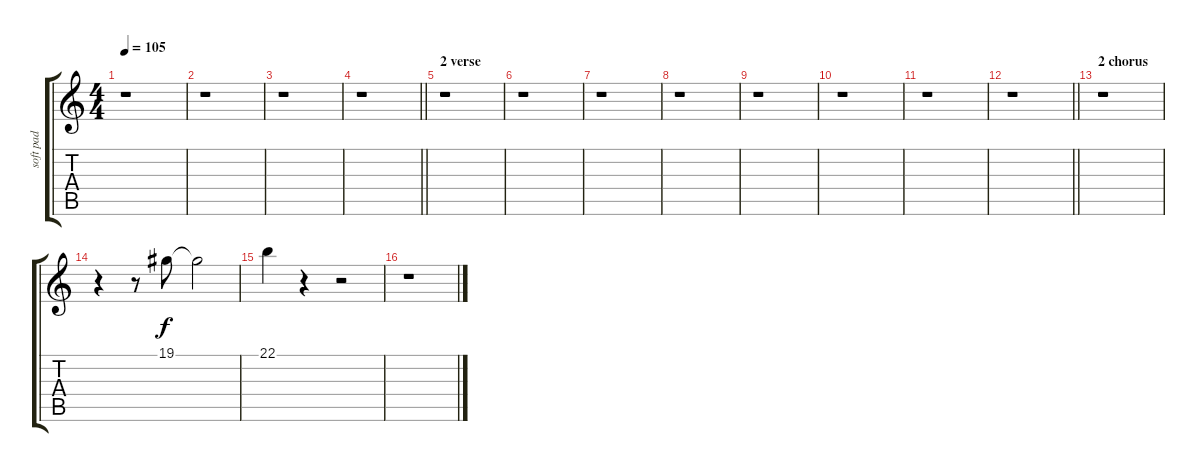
\track ("soft pad" "soft pad") {instrument pad2warm}
\staff {score tabs}
\tuning (Db4 Ab3 E3 B2 Gb2 Db2) {hide}
\ts (4 4)
\tempo 105
\clef g2
\ks c
r.1{dy f} |
r.1 |
r.1 |
\barLineRight lightlight
r.1 |
\section ("" "2 verse")
r.1 |
r.1 |
r.1 |
r.1 |
r.1 |
r.1 |
r.1 |
\barLineRight lightlight
r.1 |
\section ("" "2 chorus")
r.1 |
r.4 r.8 19.1.8 19.1{t}.2 |
22.1.4 r.4 r.2 |
r.1
